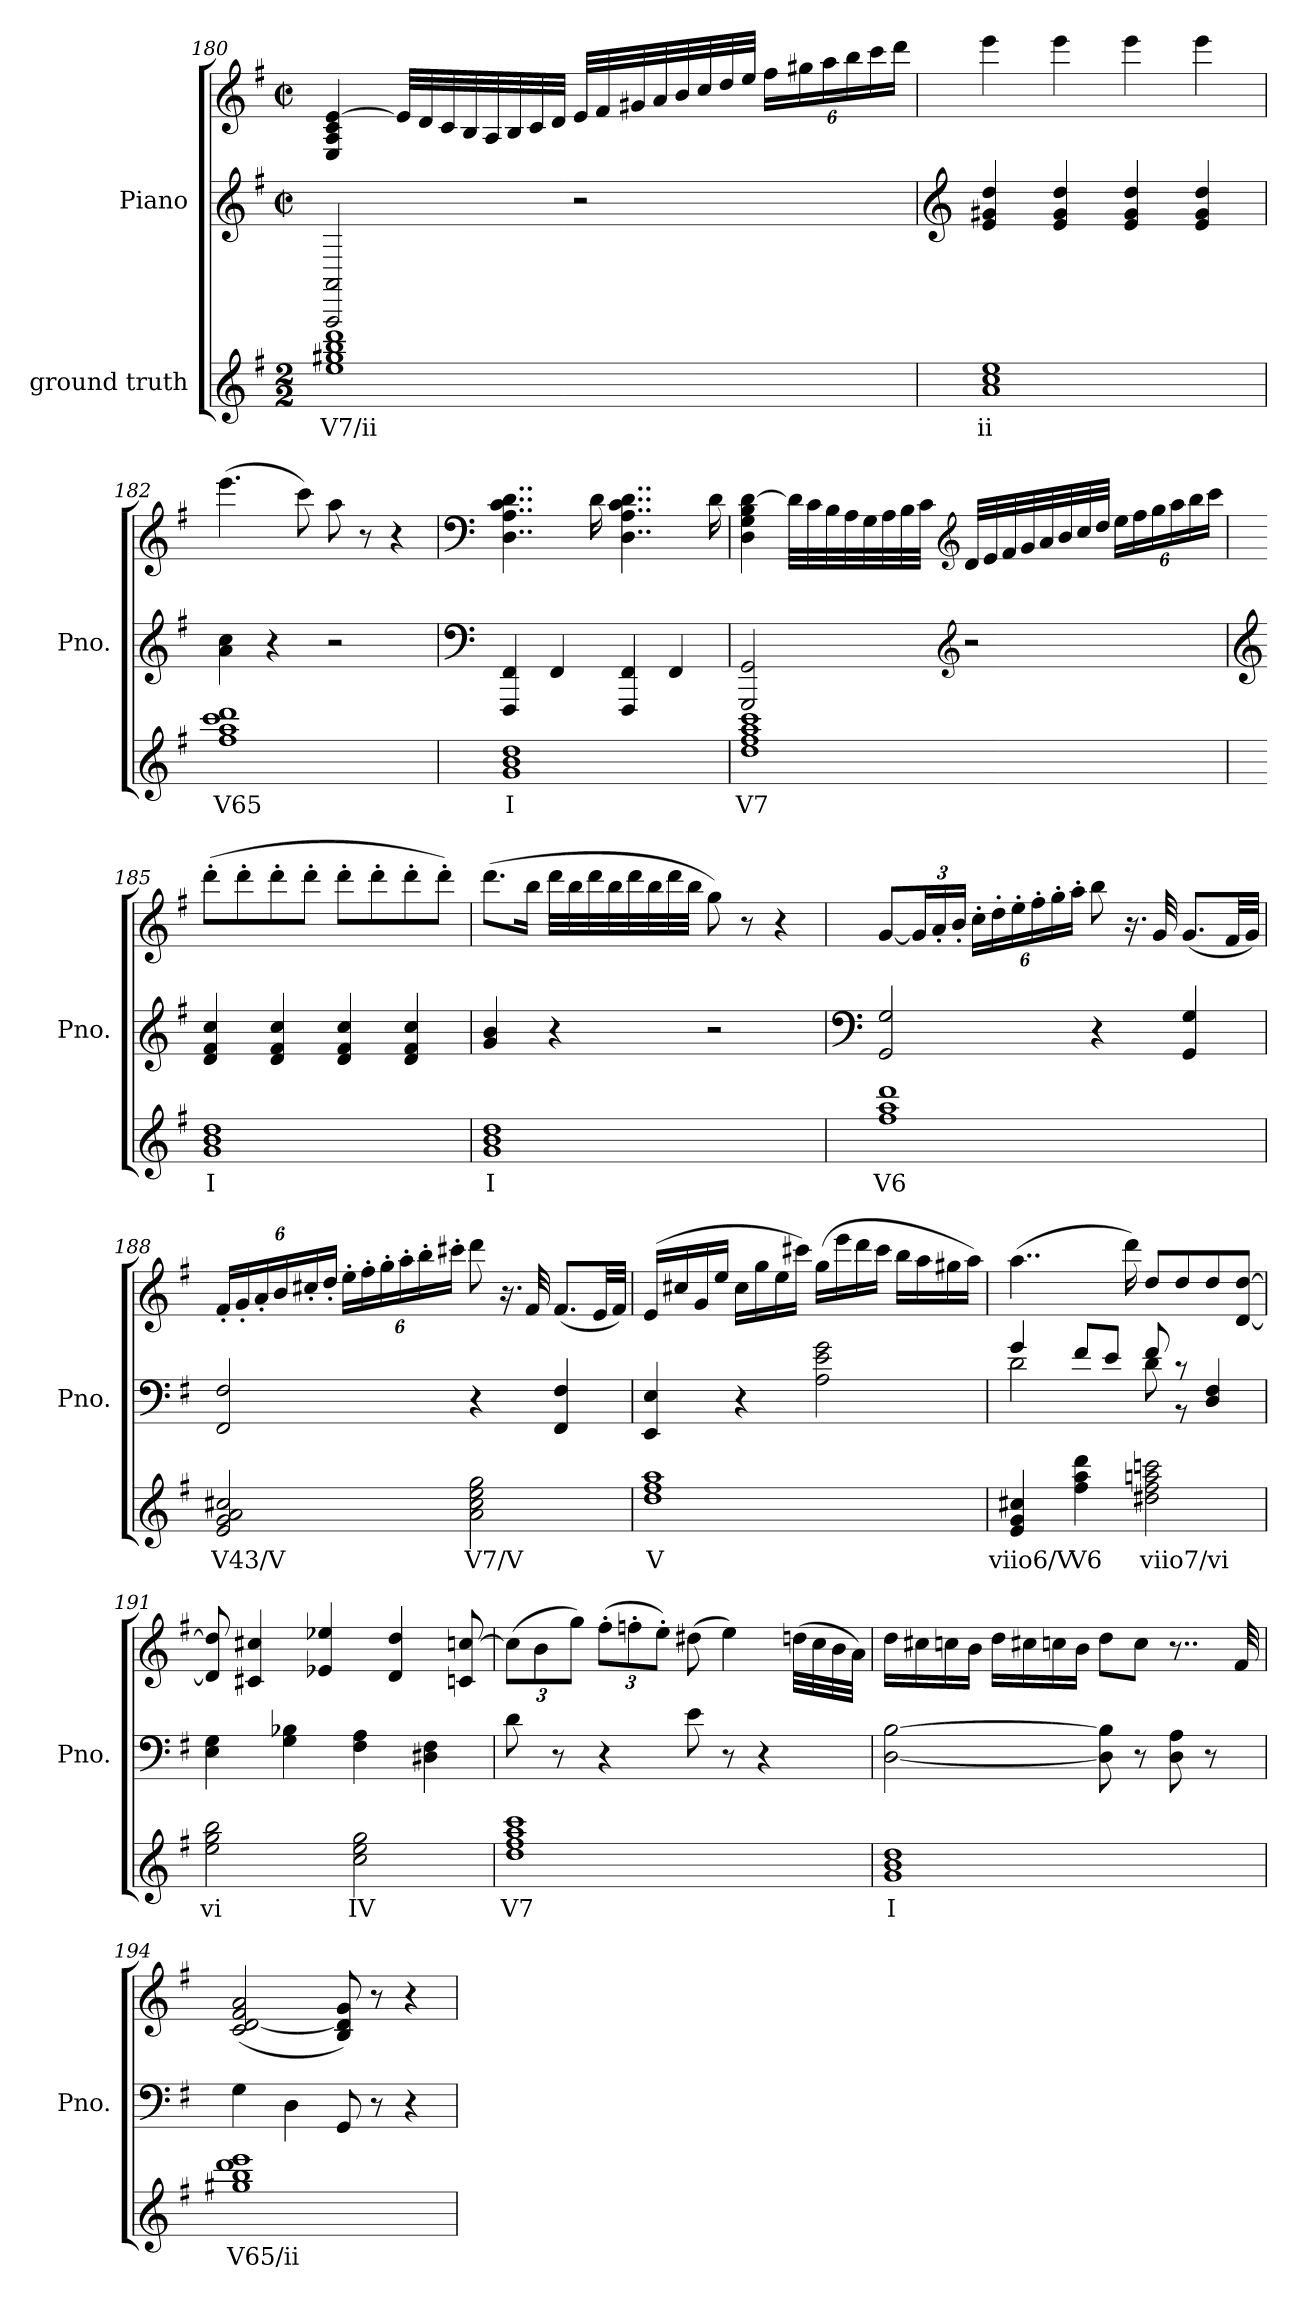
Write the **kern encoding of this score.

**kern	**text	**kern	**kern
*part2	*part2	*part1	*part1
*staff3	*staff3	*staff2	*staff1
*I"ground truth	*	*I"Piano	*
*	*	*I'Pno.	*
*	*	*clefG2	*clefG2
*k[f#]	*	*k[f#]	*k[f#]
*G:	*	*G:	*G:
*M2/2	*	*M2/2	*M2/2
*	*	*met(c|)	*met(c|)
=180	=180	=180	=180
1ee 1gg#X 1bb 1ddd	V7/ii	2AAA/ 2AA/	4E/ 4A/ 4c/ [4e/
.	.	.	32e/LLL]
.	.	.	32d/
.	.	.	32c/
.	.	.	32B/
.	.	.	32A/
.	.	.	32B/
.	.	.	32c/
.	.	.	32d/JJJ
.	.	2r	32e/LLL
.	.	.	32f#/
.	.	.	32g#X/
.	.	.	32a/
.	.	.	32b/
.	.	.	32cc/
.	.	.	32dd/
.	.	.	32ee/JJJ
*	*	*	*Xbrackettup
.	.	.	24ff#\LL
.	.	.	24gg#X\
.	.	.	24aa\
.	.	.	24bb\
.	.	.	24ccc\
.	.	.	24ddd\JJ
!!LO:LB:g=z
=181	=181	=181	=181
*	*	*clefG2	*
1a 1cc 1ee	ii	4e/ 4g#X/ 4dd/	4eee\
.	.	4e/ 4g#/ 4dd/	4eee\
.	.	4e/ 4g#/ 4dd/	4eee\
.	.	4e/ 4g#/ 4dd/	4eee\
=182	=182	=182	=182
1ff# 1aa 1ccc 1ddd	V65	4a\ 4cc\	(>4.eee\
.	.	4r	.
.	.	.	8ccc\)
.	.	2r	8aa\
.	.	.	8r
.	.	.	4r
=183	=183	=183	=183
*	*	*clefF4	*clefF4
1g 1b 1dd	I	4FFF#/ 4FF#/	4..D\ 4..A\ 4..c\ 4..d\
.	.	4FF#/	.
.	.	.	16d\
.	.	4FFF#/ 4FF#/	4..D\ 4..A\ 4..c\ 4..d\
.	.	4FF#/	.
.	.	.	16d\
!!LO:LB:g=z
=184	=184	=184	=184
1dd 1ff# 1aa 1ccc	V7	2GGG/ 2GG/	4D\ 4G\ 4B\ [4d\
.	.	.	32d\LLL]
.	.	.	32c\
.	.	.	32B\
.	.	.	32A\
.	.	.	32G\
.	.	.	32A\
.	.	.	32B\
.	.	.	32c\JJJ
*	*	*clefG2	*clefG2
.	.	2r	32d/LLL
.	.	.	32e/
.	.	.	32f#/
.	.	.	32g/
.	.	.	32a/
.	.	.	32b/
.	.	.	32cc/
.	.	.	32dd/JJJ
.	.	.	24ee\LL
.	.	.	24ff#\
.	.	.	24gg\
.	.	.	24aa\
.	.	.	24bb\
.	.	.	24ccc\JJ
=185	=185	=185	=185
*	*	*clefG2	*
1g 1b 1dd	I	4d/ 4f#/ 4cc/	(>8ddd'\L
.	.	.	8ddd'\
.	.	4d/ 4f#/ 4cc/	8ddd'\
.	.	.	8ddd'\J
.	.	4d/ 4f#/ 4cc/	8ddd'\L
.	.	.	8ddd'\
.	.	4d/ 4f#/ 4cc/	8ddd'\
.	.	.	8ddd'\J)
!!LO:PB:g=z
=186	=186	=186	=186
1g 1b 1dd	I	4g/ 4b/	(>8.ddd\L
.	.	.	16bb\Jk
.	.	4r	32ddd\LLL
.	.	.	32bb\
.	.	.	32ddd\
.	.	.	32bb\
.	.	.	32ddd\
.	.	.	32bb\
.	.	.	32ddd\
.	.	.	32bb\JJJ
.	.	2r	8gg\)
.	.	.	8r
.	.	.	4r
=187	=187	=187	=187
*	*	*clefF4	*
1ff# 1aa 1ddd	V6	2GG/ 2G/	[8g/L
.	.	.	24g/L]
.	.	.	24a'/
.	.	.	24b'/JJ
.	.	.	24cc'\LL
.	.	.	24dd'\
.	.	.	24ee'\
.	.	.	24ff#'\
.	.	.	24gg'\
.	.	.	24aa'\JJ
.	.	4r	8bb\
.	.	.	16.r
.	.	.	32g/
.	.	4GG/ 4G/	(<8.g/L
.	.	.	32f#/LL
.	.	.	32g/JJJ)
!!LO:LB:g=z
=188	=188	=188	=188
2e 2g 2a 2cc#X	V43/V	2FF#/ 2F#/	24f#'/LL
.	.	.	24g'/
.	.	.	24a'/
.	.	.	24b/
.	.	.	24cc#X'/
.	.	.	24dd'/JJ
.	.	.	24ee'\LL
.	.	.	24ff#'\
.	.	.	24gg'\
.	.	.	24aa'\
.	.	.	24bb'\
.	.	.	24ccc#X'\JJ
2a 2cc# 2ee 2gg	V7/V	4r	8ddd\
.	.	.	16.r
.	.	.	32f#/
.	.	4FF#/ 4F#/	(<8.f#/L
.	.	.	32e/LL
.	.	.	32f#/JJJ)
=189	=189	=189	=189
1dd 1ff# 1aa	V	4EE/ 4E/	(>16e/LL
.	.	.	16cc#X/
.	.	.	16g/
.	.	.	16ee/JJ
.	.	4r	16cc#\LL
.	.	.	16gg\
.	.	.	16ee\
.	.	.	16ccc#X\JJ)
.	.	2A\ 2e\ 2g\	(>16gg\LL
.	.	.	16eee\
.	.	.	16ddd\
.	.	.	16ccc#\JJ
.	.	.	16bb\LL
.	.	.	16aa\
.	.	.	16gg#X\
.	.	.	16aa\JJ)
!!LO:LB:g=z
=190	=190	=190	=190
*	*	*^	*
4e 4g 4cc#X	viio6/V	4g/	2d\	(>4..aa\
4ff# 4aa 4ddd	V6	8f#/L	.	.
.	.	8e/J	.	.
.	.	.	.	16ddd\)
2dd#X 2ff# 2aan 2cccn	viio7/vi	8f#/	8d\	8dd/L
.	.	8r	8r	8dd/
.	.	4D/ 4F#/	4ryy	8dd/
.	.	.	.	[8d/ [8dd/J
*	*	*v	*v	*
=191	=191	=191	=191
2ee 2gg 2bb	vi	4E\ 4G\	8d/] 8dd/]
.	.	.	4c#X/ 4cc#X/
.	.	4G\ 4B-X\	.
.	.	.	4e-X/ 4ee-X/
2cc 2ee 2gg	IV	4F#\ 4A\	.
.	.	.	4d/ 4dd/
.	.	4D#X\ 4F#\	.
.	.	.	8cn/ [8ccn/
=192	=192	=192	=192
1dd 1ff# 1aa 1ccc	V7	8d\	(>12cc\L]
.	.	.	12b\
.	.	8r	.
.	.	.	12gg\J)
.	.	4r	(>12ff#'\L
.	.	.	12ffn'\
.	.	.	12ee'\J)
.	.	8e\	(>8dd#X\
.	.	8r	4ee\)
.	.	4r	.
.	.	.	(>32ddn\LLL
.	.	.	32cc\
.	.	.	32b\
.	.	.	32a\JJJ)
!!LO:LB:g=z
=193	=193	=193	=193
1g 1b 1dd	I	[2D\ [2B\	16dd\LL
.	.	.	16cc#X\
.	.	.	16ccn\
.	.	.	16b\JJ
.	.	.	16dd\LL
.	.	.	16cc#X\
.	.	.	16ccn\
.	.	.	16b\JJ
.	.	8D\] 8B\]	8dd\L
.	.	8r	8cc\J
.	.	8D\ 8A\	8..r
.	.	8r	.
.	.	.	32f#/
=194	=194	=194	=194
1gg#X 1bb 1ddd 1eee	V65/ii	4G\	(>2c/ [2d/ 2f#/ 2a/
.	.	4D\	.
.	.	8GG/	8B/ 8d/] 8g/)
.	.	8r	8r
.	.	4r	4r
=	=	=	=
*-	*-	*-	*-
